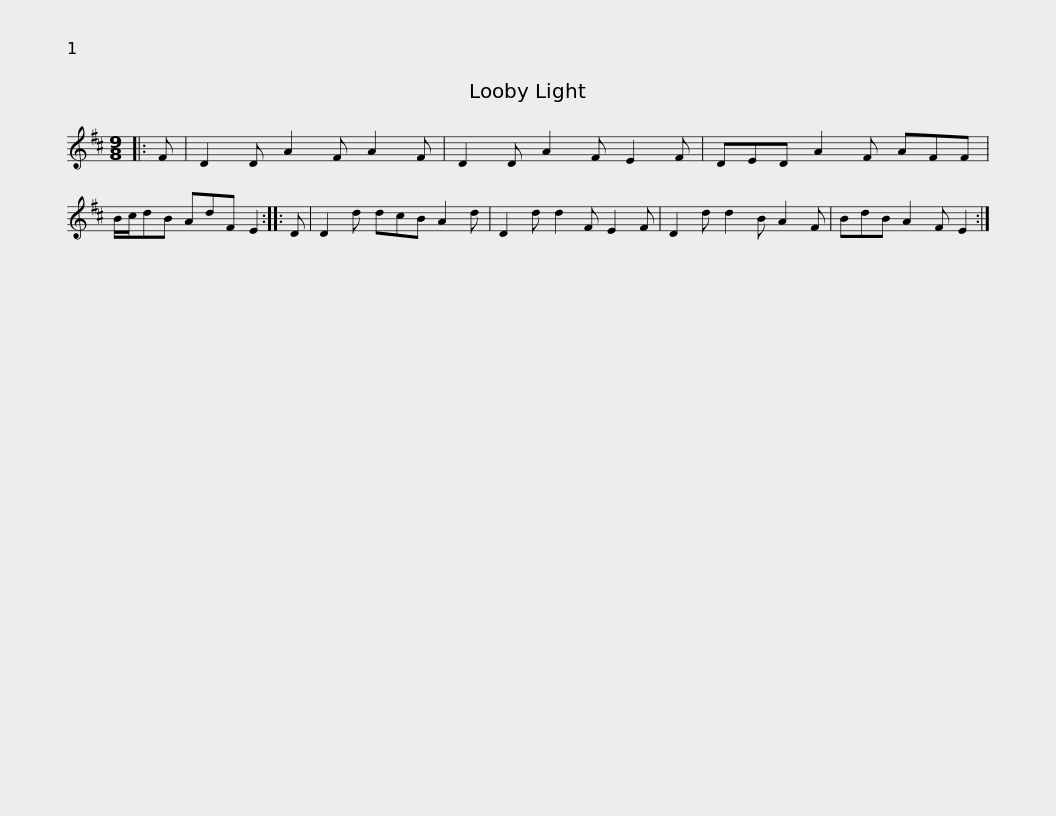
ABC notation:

X:1
L:1/8
M:9/8
I:linebreak $
K:D
V:1 treble
V:1
|: F | D2 D A2 F A2 F | D2 D A2 F E2 F | DED A2 F AFF | B/c/dB AdF E2 :: %5
 D |$ D2 d dcB A2 d | D2 d d2 F E2 F | D2 d d2 B A2 F | BdB A2 F E2 :| %10
